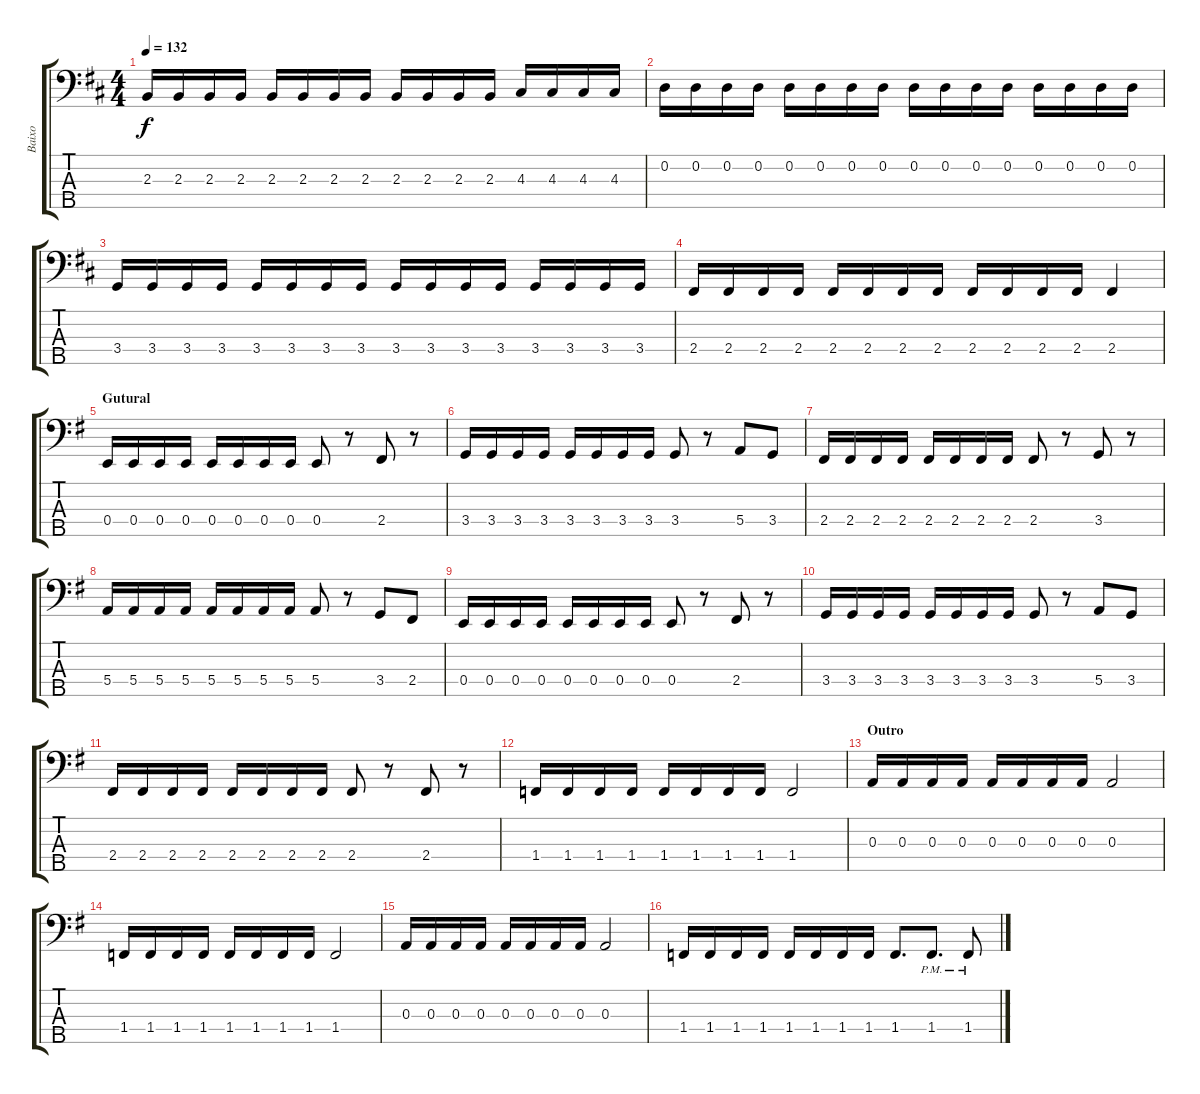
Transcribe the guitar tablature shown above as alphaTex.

\track ("Baixo" "Baixo") {instrument electricbassfinger}
\staff {score tabs}
\tuning (G2 D2 A1 E1 B0) {hide}
\ts (4 4)
\tempo 132
\clef f4
\ks bminor
2.3.16{dy f} 2.3.16 2.3.16 2.3.16 2.3.16 2.3.16 2.3.16 2.3.16 2.3.16 2.3.16 2.3.16 2.3.16 4.3.16 4.3.16 4.3.16 4.3.16 |
0.2.16 0.2.16 0.2.16 0.2.16 0.2.16 0.2.16 0.2.16 0.2.16 0.2.16 0.2.16 0.2.16 0.2.16 0.2.16 0.2.16 0.2.16 0.2.16 |
3.4.16 3.4.16 3.4.16 3.4.16 3.4.16 3.4.16 3.4.16 3.4.16 3.4.16 3.4.16 3.4.16 3.4.16 3.4.16 3.4.16 3.4.16 3.4.16 |
2.4.16 2.4.16 2.4.16 2.4.16 2.4.16 2.4.16 2.4.16 2.4.16 2.4.16 2.4.16 2.4.16 2.4.16 2.4.4 |
\section ("" "Gutural")
\ks g
0.4.16 0.4.16 0.4.16 0.4.16 0.4.16 0.4.16 0.4.16 0.4.16 0.4.8 r.8 2.4.8 r.8 |
3.4.16 3.4.16 3.4.16 3.4.16 3.4.16 3.4.16 3.4.16 3.4.16 3.4.8 r.8 5.4.8 3.4.8 |
2.4.16 2.4.16 2.4.16 2.4.16 2.4.16 2.4.16 2.4.16 2.4.16 2.4.8 r.8 3.4.8 r.8 |
5.4.16 5.4.16 5.4.16 5.4.16 5.4.16 5.4.16 5.4.16 5.4.16 5.4.8 r.8 3.4.8 2.4.8 |
0.4.16 0.4.16 0.4.16 0.4.16 0.4.16 0.4.16 0.4.16 0.4.16 0.4.8 r.8 2.4.8 r.8 |
3.4.16 3.4.16 3.4.16 3.4.16 3.4.16 3.4.16 3.4.16 3.4.16 3.4.8 r.8 5.4.8 3.4.8 |
2.4.16 2.4.16 2.4.16 2.4.16 2.4.16 2.4.16 2.4.16 2.4.16 2.4.8 r.8 2.4.8 r.8 |
1.4.16 1.4.16 1.4.16 1.4.16 1.4.16 1.4.16 1.4.16 1.4.16 1.4.2 |
\section ("" "Outro")
0.3.16 0.3.16 0.3.16 0.3.16 0.3.16 0.3.16 0.3.16 0.3.16 0.3.2 |
1.4.16 1.4.16 1.4.16 1.4.16 1.4.16 1.4.16 1.4.16 1.4.16 1.4.2 |
0.3.16 0.3.16 0.3.16 0.3.16 0.3.16 0.3.16 0.3.16 0.3.16 0.3.2 |
1.4.16 1.4.16 1.4.16 1.4.16 1.4.16 1.4.16 1.4.16 1.4.16 1.4.8{d} 1.4{pm}.8{d} 1.4{pm}.8
